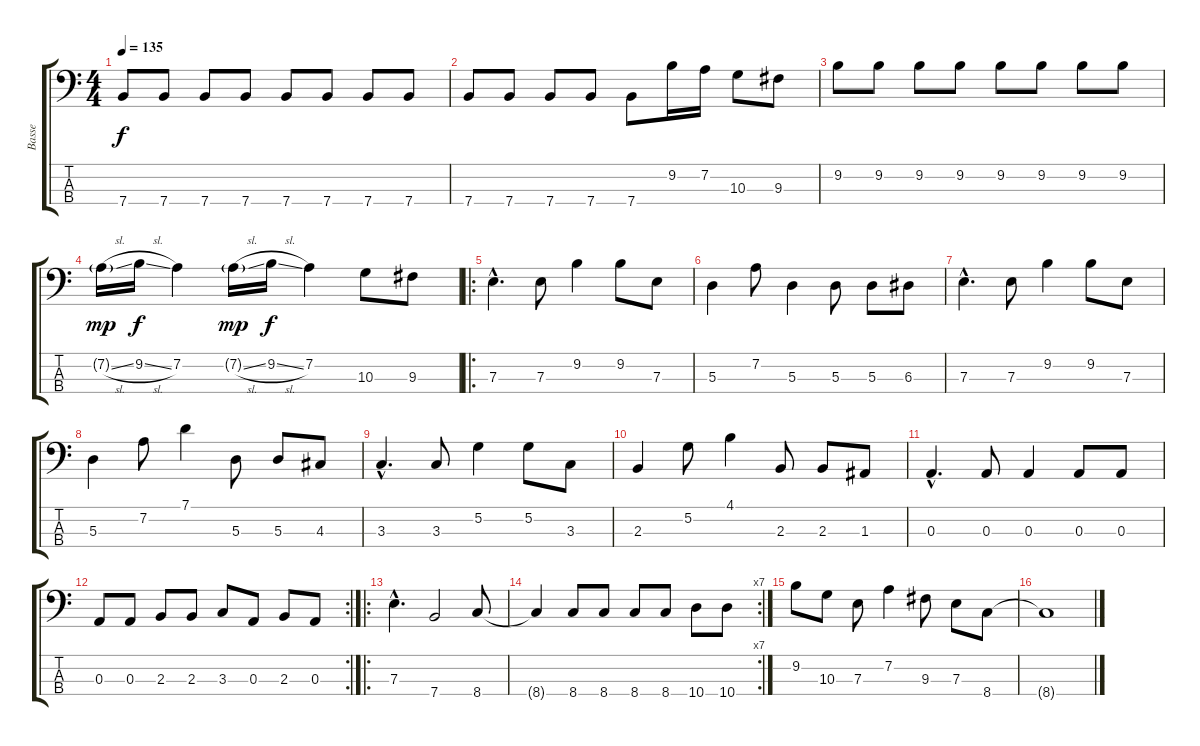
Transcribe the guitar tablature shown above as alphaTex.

\track ("Basse" "Basse") {instrument electricbasspick}
\staff {score tabs}
\tuning (G2 D2 A1 E1) {hide}
\ts (4 4)
\tempo 135
\clef f4
\ks c
7.4.8{dy f} 7.4.8 7.4.8 7.4.8 7.4.8 7.4.8 7.4.8 7.4.8 |
7.4.8 7.4.8 7.4.8 7.4.8 7.4.8 9.2.16 7.2.16 10.3.8 9.3.8 |
9.2.8 9.2.8 9.2.8 9.2.8 9.2.8 9.2.8 9.2.8 9.2.8 |
7.2{sl g}.16{dy mp} 9.2{sl}.16{dy f} 7.2.4 7.2{sl g}.16{dy mp} 9.2{sl}.16{dy f} 7.2.4 10.3.8 9.3.8 |
\ro
7.3{hac}.4{d} 7.3.8 9.2.4 9.2.8 7.3.8 |
5.3.4 7.2.8 5.3.4 5.3.8 5.3.8 6.3.8 |
7.3{hac}.4{d} 7.3.8 9.2.4 9.2.8 7.3.8 |
5.3.4 7.2.8 7.1.4 5.3.8 5.3.8 4.3.8 |
3.3{hac}.4{d} 3.3.8 5.2.4 5.2.8 3.3.8 |
2.3.4 5.2.8 4.1.4 2.3.8 2.3.8 1.3.8 |
0.3{hac}.4{d} 0.3.8 0.3.4 0.3.8 0.3.8 |
\rc 2
0.3.8 0.3.8 2.3.8 2.3.8 3.3.8 0.3.8 2.3.8 0.3.8 |
\ro
7.3{hac}.4{d} 7.4.2 8.4.8 |
\rc 7
8.4{t}.4 8.4.8 8.4.8 8.4.8 8.4.8 10.4.8 10.4.8 |
9.2.8 10.3.8 7.3.8 7.2.4 9.3.8 7.3.8 8.4.8 |
8.4{t}.1
